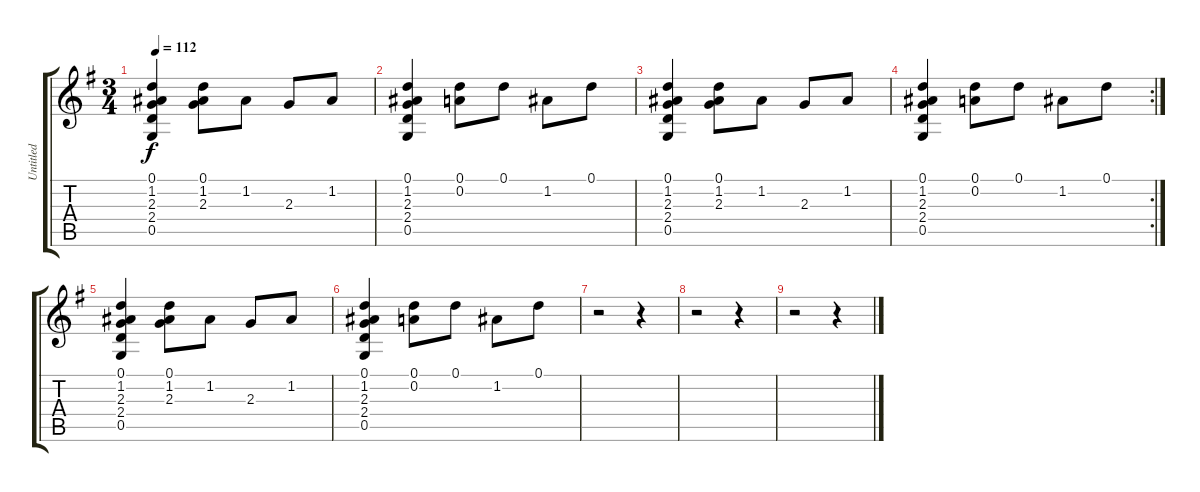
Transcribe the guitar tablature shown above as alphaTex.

\track ("Untitled" "Untitled") {instrument acousticguitarsteel}
\staff {score tabs}
\tuning (D4 A3 F3 C3 G2 D2) {hide}
\ts (3 4)
\tempo 112
\clef g2
\ks g
(0.1 1.2 2.3 2.4 0.5).4{dy f} (0.1 1.2 2.3).8 1.2.8 2.3.8 1.2.8 |
(0.1 1.2 2.3 2.4 0.5).4 (0.1 0.2).8 0.1.8 1.2.8 0.1.8 |
(0.1 1.2 2.3 2.4 0.5).4 (0.1 1.2 2.3).8 1.2.8 2.3.8 1.2.8 |
\rc 2
(0.1 1.2 2.3 2.4 0.5).4 (0.1 0.2).8 0.1.8 1.2.8 0.1.8 |
(0.1 1.2 2.3 2.4 0.5).4 (0.1 1.2 2.3).8 1.2.8 2.3.8 1.2.8 |
(0.1 1.2 2.3 2.4 0.5).4 (0.1 0.2).8 0.1.8 1.2.8 0.1.8 |
r.2 r.4 |
r.2 r.4 |
r.2 r.4
